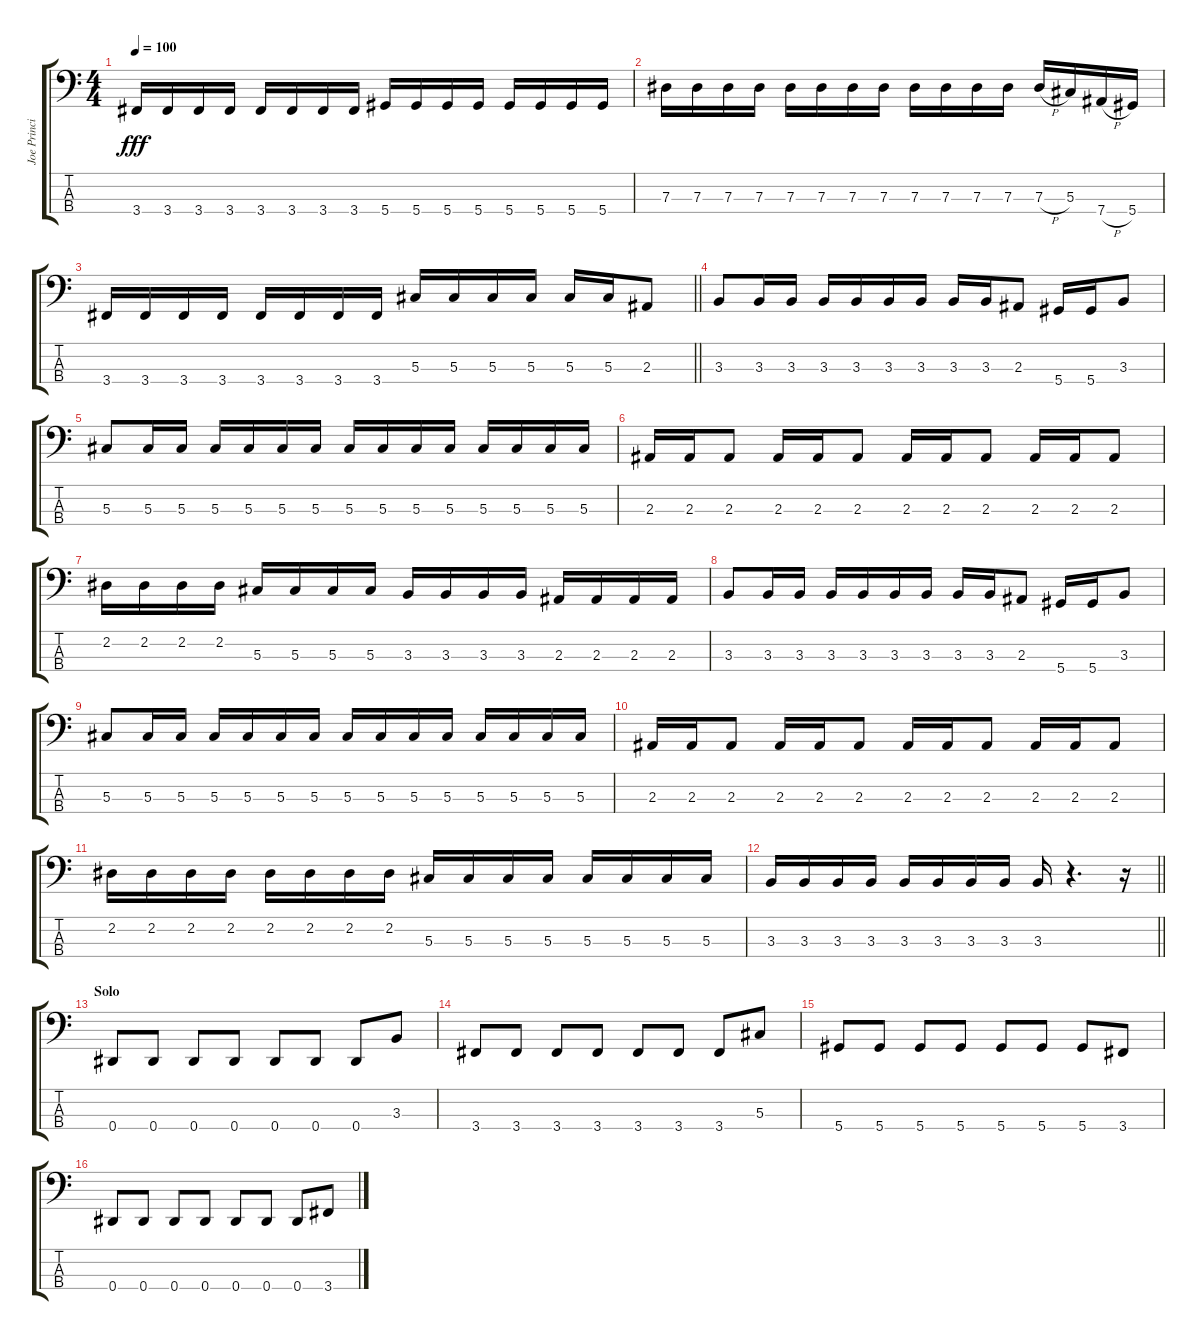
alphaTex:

\track ("Joe Principe" "Joe Princi") {instrument electricbassfinger}
\staff {score tabs}
\tuning (Gb2 Db2 Ab1 Eb1) {hide}
\ts (4 4)
\tempo 100
\clef f4
\ks c
3.4.16{dy fff} 3.4.16 3.4.16 3.4.16 3.4.16 3.4.16 3.4.16 3.4.16 5.4.16 5.4.16 5.4.16 5.4.16 5.4.16 5.4.16 5.4.16 5.4.16 |
7.3.16 7.3.16 7.3.16 7.3.16 7.3.16 7.3.16 7.3.16 7.3.16 7.3.16 7.3.16 7.3.16 7.3.16 7.3{h}.16 5.3.16 7.4{h}.16 5.4.16 |
\barLineRight lightlight
3.4.16 3.4.16 3.4.16 3.4.16 3.4.16 3.4.16 3.4.16 3.4.16 5.3.16 5.3.16 5.3.16 5.3.16 5.3.16 5.3.16 2.3.8 |
3.3.8 3.3.16 3.3.16 3.3.16 3.3.16 3.3.16 3.3.16 3.3.16 3.3.16 2.3.8 5.4.16 5.4.16 3.3.8 |
5.3.8 5.3.16 5.3.16 5.3.16 5.3.16 5.3.16 5.3.16 5.3.16 5.3.16 5.3.16 5.3.16 5.3.16 5.3.16 5.3.16 5.3.16 |
2.3.16 2.3.16 2.3.8 2.3.16 2.3.16 2.3.8 2.3.16 2.3.16 2.3.8 2.3.16 2.3.16 2.3.8 |
2.2.16 2.2.16 2.2.16 2.2.16 5.3.16 5.3.16 5.3.16 5.3.16 3.3.16 3.3.16 3.3.16 3.3.16 2.3.16 2.3.16 2.3.16 2.3.16 |
3.3.8 3.3.16 3.3.16 3.3.16 3.3.16 3.3.16 3.3.16 3.3.16 3.3.16 2.3.8 5.4.16 5.4.16 3.3.8 |
5.3.8 5.3.16 5.3.16 5.3.16 5.3.16 5.3.16 5.3.16 5.3.16 5.3.16 5.3.16 5.3.16 5.3.16 5.3.16 5.3.16 5.3.16 |
2.3.16 2.3.16 2.3.8 2.3.16 2.3.16 2.3.8 2.3.16 2.3.16 2.3.8 2.3.16 2.3.16 2.3.8 |
2.2.16 2.2.16 2.2.16 2.2.16 2.2.16 2.2.16 2.2.16 2.2.16 5.3.16 5.3.16 5.3.16 5.3.16 5.3.16 5.3.16 5.3.16 5.3.16 |
\barLineRight lightlight
3.3.16 3.3.16 3.3.16 3.3.16 3.3.16 3.3.16 3.3.16 3.3.16 3.3.16 r.4{d} r.16 |
\section ("" "Solo")
0.4.8 0.4.8 0.4.8 0.4.8 0.4.8 0.4.8 0.4.8 3.3.8 |
3.4.8 3.4.8 3.4.8 3.4.8 3.4.8 3.4.8 3.4.8 5.3.8 |
5.4.8 5.4.8 5.4.8 5.4.8 5.4.8 5.4.8 5.4.8 3.4.8 |
0.4.8 0.4.8 0.4.8 0.4.8 0.4.8 0.4.8 0.4.8 3.4.8
